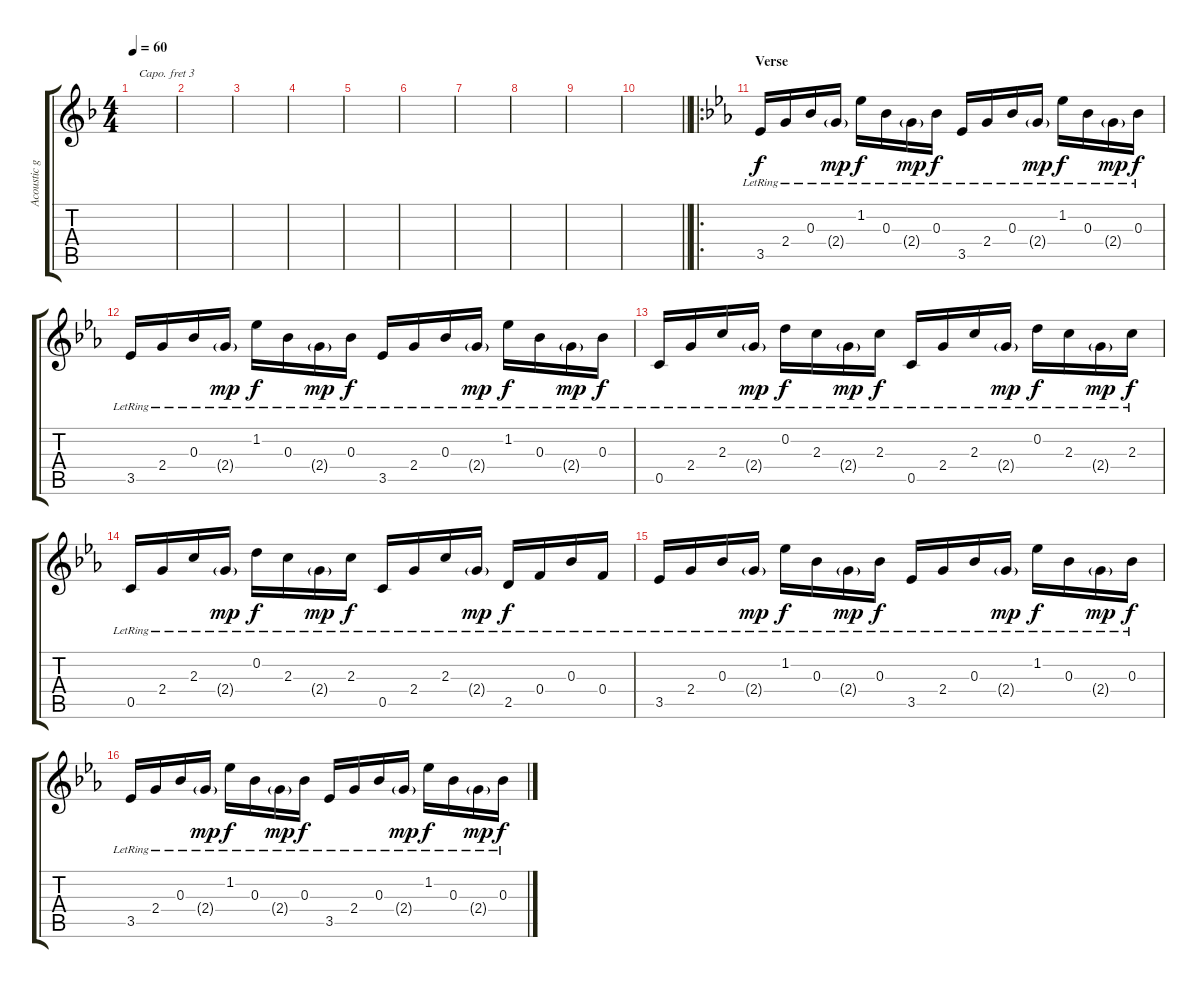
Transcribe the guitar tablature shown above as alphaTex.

\track ("Acoustic gtr." "Acoustic g") {instrument acousticguitarsteel}
\staff {score tabs}
\capo 3
\tuning (E4 B3 G3 D3 A2 E2) {hide}
\ts (4 4)
\tempo 60
\clef g2
\ks dminor
|
|
|
|
|
|
|
|
|
\barLineRight lightlight
|
\ro
\section ("" "Verse")
\ks cminor
3.5{lr}.16 2.4{lr}.16 0.3{lr}.16 2.4{g lr}.16{dy mp} 1.2{lr}.16{dy f} 0.3{lr}.16 2.4{g lr}.16{dy mp} 0.3{lr}.16{dy f} 3.5{lr}.16 2.4{lr}.16 0.3{lr}.16 2.4{g lr}.16{dy mp} 1.2{lr}.16{dy f} 0.3{lr}.16 2.4{g lr}.16{dy mp} 0.3{lr}.16{dy f} |
3.5{lr}.16 2.4{lr}.16 0.3{lr}.16 2.4{g lr}.16{dy mp} 1.2{lr}.16{dy f} 0.3{lr}.16 2.4{g lr}.16{dy mp} 0.3{lr}.16{dy f} 3.5{lr}.16 2.4{lr}.16 0.3{lr}.16 2.4{g lr}.16{dy mp} 1.2{lr}.16{dy f} 0.3{lr}.16 2.4{g lr}.16{dy mp} 0.3{lr}.16{dy f} |
0.5{lr}.16 2.4{lr}.16 2.3{lr}.16 2.4{g lr}.16{dy mp} 0.2{lr}.16{dy f} 2.3{lr}.16 2.4{g lr}.16{dy mp} 2.3{lr}.16{dy f} 0.5{lr}.16 2.4{lr}.16 2.3{lr}.16 2.4{g lr}.16{dy mp} 0.2{lr}.16{dy f} 2.3{lr}.16 2.4{g lr}.16{dy mp} 2.3{lr}.16{dy f} |
0.5{lr}.16 2.4{lr}.16 2.3{lr}.16 2.4{g lr}.16{dy mp} 0.2{lr}.16{dy f} 2.3{lr}.16 2.4{g lr}.16{dy mp} 2.3{lr}.16{dy f} 0.5{lr}.16 2.4{lr}.16 2.3{lr}.16 2.4{g lr}.16{dy mp} 2.5{lr}.16{dy f} 0.4{lr}.16 0.3{lr}.16 0.4{lr}.16 |
3.5{lr}.16 2.4{lr}.16 0.3{lr}.16 2.4{g lr}.16{dy mp} 1.2{lr}.16{dy f} 0.3{lr}.16 2.4{g lr}.16{dy mp} 0.3{lr}.16{dy f} 3.5{lr}.16 2.4{lr}.16 0.3{lr}.16 2.4{g lr}.16{dy mp} 1.2{lr}.16{dy f} 0.3{lr}.16 2.4{g lr}.16{dy mp} 0.3{lr}.16{dy f} |
3.5{lr}.16 2.4{lr}.16 0.3{lr}.16 2.4{g lr}.16{dy mp} 1.2{lr}.16{dy f} 0.3{lr}.16 2.4{g lr}.16{dy mp} 0.3{lr}.16{dy f} 3.5{lr}.16 2.4{lr}.16 0.3{lr}.16 2.4{g lr}.16{dy mp} 1.2{lr}.16{dy f} 0.3{lr}.16 2.4{g lr}.16{dy mp} 0.3{lr}.16{dy f}
